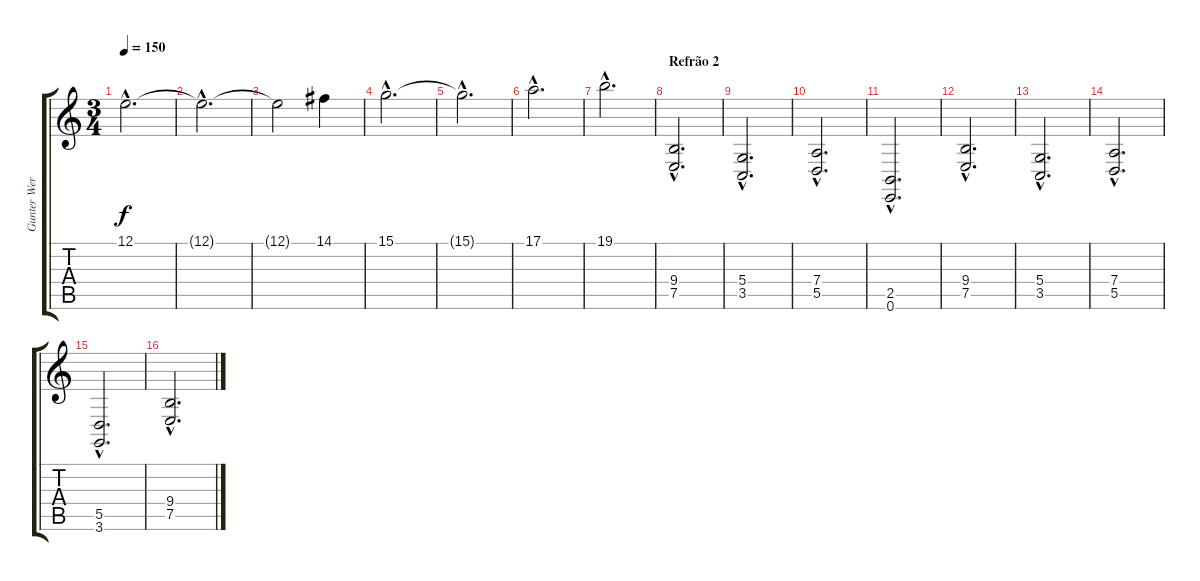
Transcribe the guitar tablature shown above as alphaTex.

\track ("Gunter Werno" "Gunter Wer") {instrument brightacousticpiano}
\staff {score tabs}
\tuning (E4 B3 G3 D3 A2 E2) {hide}
\ts (3 4)
\tempo 150
\clef g2
\ks c
12.1{hac t}.2{d dy f} |
12.1{hac t}.2{d} |
12.1{t}.2 14.1.4 |
15.1{hac}.2{d volume 9 instrument pad4choir} |
15.1{hac t}.2{d volume 10 instrument pad4choir} |
17.1{hac}.2{d volume 9 instrument pad4choir} |
19.1{hac}.2{d} |
\section ("" "Refrão 2")
(9.4{hac} 7.5{hac}).2{d instrument stringensemble1} |
(5.4{hac} 3.5{hac}).2{d} |
(7.4{hac} 5.5{hac}).2{d} |
(2.5{hac} 0.6{hac}).2{d} |
(9.4{hac} 7.5{hac}).2{d instrument stringensemble1} |
(5.4{hac} 3.5{hac}).2{d} |
(7.4{hac} 5.5{hac}).2{d} |
(5.5{hac} 3.6{hac}).2{d} |
(9.4{hac} 7.5{hac}).2{d instrument stringensemble1}
